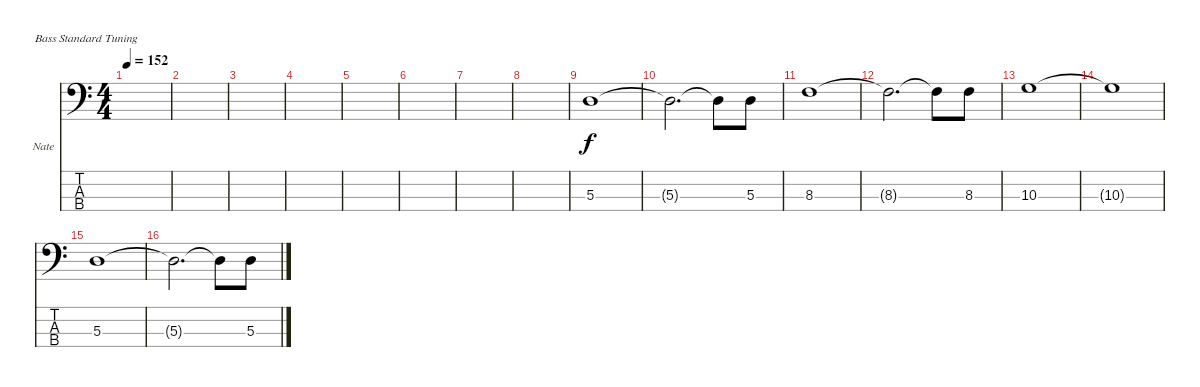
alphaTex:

\defaultSystemsLayout 4
\bracketExtendMode nobrackets
\firstSystemTrackNameOrientation horizontal
\otherSystemsTrackNameOrientation horizontal
\track ("Bass (Nate Mendel)" "Nate") {instrument electricbassfinger}
\staff {score tabs}
\tuning (G2 D2 A1 E1)
\ts (4 4)
\tempo 152
\clef f4
\scale
0.333333
\ks c
|
\scale
0.333333 |
\scale
0.333333 |
\scale
0.333333 |
\scale
0.333333 |
\scale
0.333333 |
\scale
0.333333 |
\scale
0.333333 |
\scale
0.333333 5.3.1 |
\scale
0.333333 5.3{t}.2{d} 5.3{t}.8 5.3.8 |
\scale
0.333333 8.3.1 |
\scale
0.333333 8.3{t}.2{d} 8.3{t}.8 8.3.8 |
\scale
0.333333 10.3.1 |
\scale
0.333333 10.3{t}.1 |
\scale
0.333333 5.3.1 |
\scale
0.333333 5.3{t}.2{d} 5.3{t}.8 5.3.8
